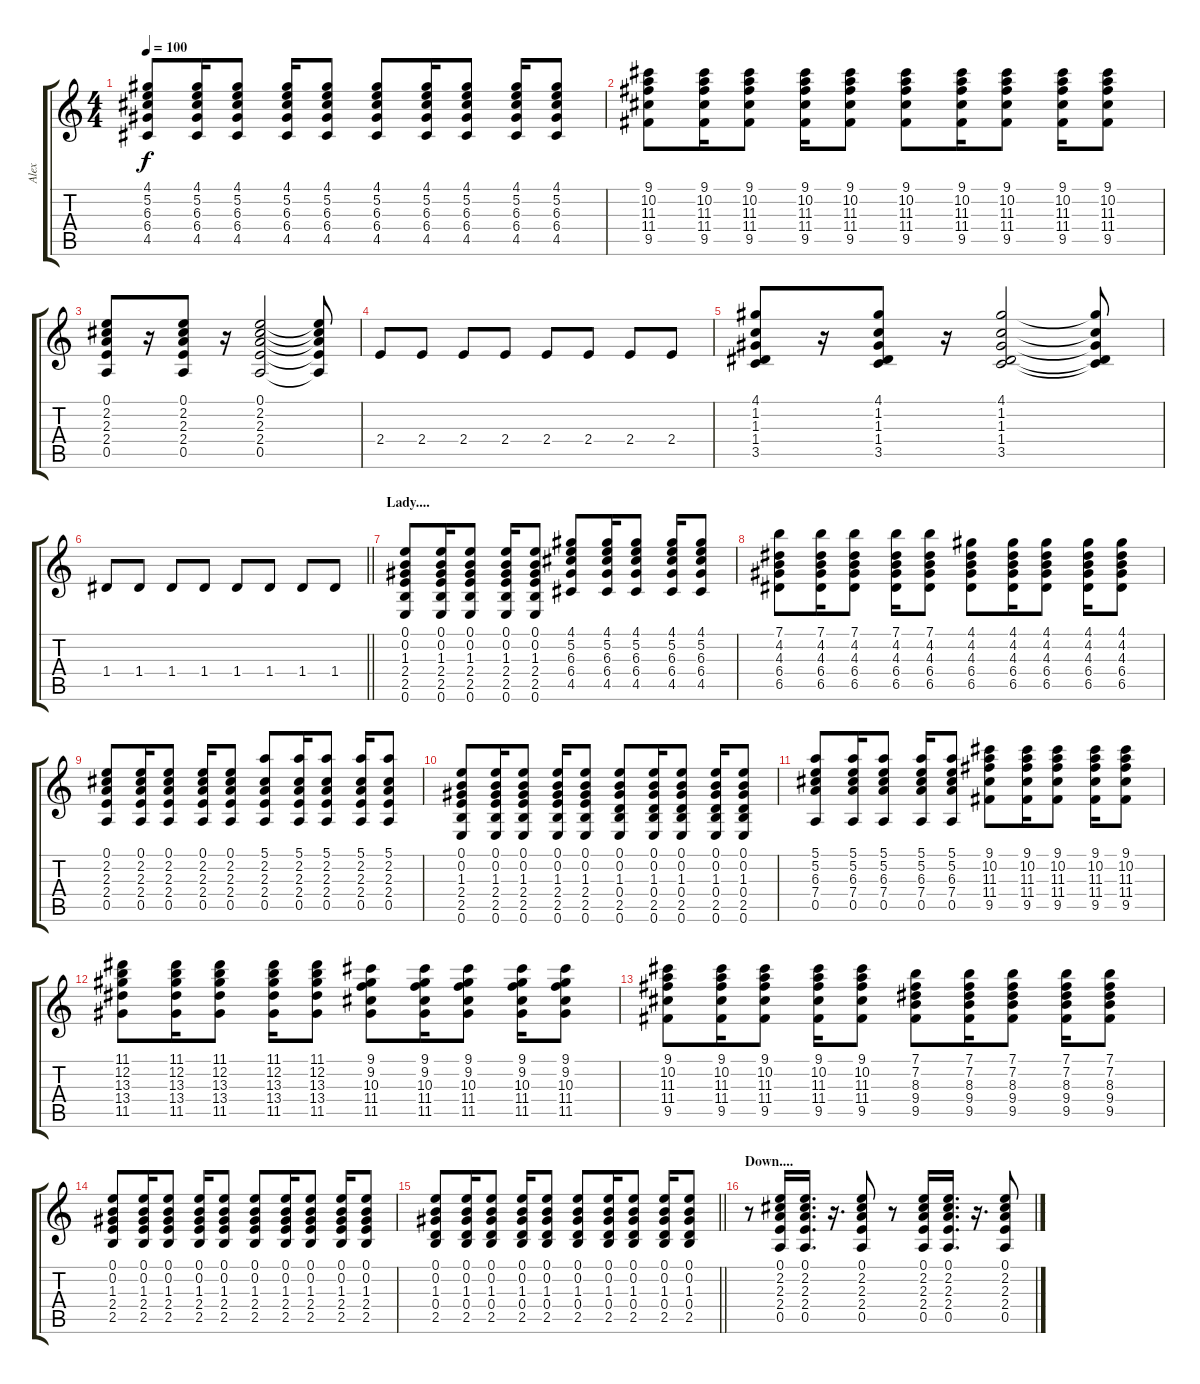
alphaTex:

\track ("Alex" "Alex") {instrument electricguitarclean}
\staff {score tabs}
\tuning (E4 B3 G3 D3 A2 E2) {hide}
\ts (4 4)
\tempo 100
\clef g2
\ks c
(4.1 5.2 6.3 6.4 4.5).8{dy f} (4.1 5.2 6.3 6.4 4.5).16 (4.1 5.2 6.3 6.4 4.5).8 (4.1 5.2 6.3 6.4 4.5).16 (4.1 5.2 6.3 6.4 4.5).8 (4.1 5.2 6.3 6.4 4.5).8 (4.1 5.2 6.3 6.4 4.5).16 (4.1 5.2 6.3 6.4 4.5).8 (4.1 5.2 6.3 6.4 4.5).16 (4.1 5.2 6.3 6.4 4.5).8 |
(9.1 10.2 11.3 11.4 9.5).8 (9.1 10.2 11.3 11.4 9.5).16 (9.1 10.2 11.3 11.4 9.5).8 (9.1 10.2 11.3 11.4 9.5).16 (9.1 10.2 11.3 11.4 9.5).8 (9.1 10.2 11.3 11.4 9.5).8 (9.1 10.2 11.3 11.4 9.5).16 (9.1 10.2 11.3 11.4 9.5).8 (9.1 10.2 11.3 11.4 9.5).16 (9.1 10.2 11.3 11.4 9.5).8 |
(0.1 2.2 2.3 2.4 0.5).8 r.16 (0.1 2.2 2.3 2.4 0.5).8 r.16 (0.1 2.2 2.3 2.4 0.5).2 (0.1{t} 2.2{t} 2.3{t} 2.4{t} 0.5{t}).8 |
2.4.8 2.4.8 2.4.8 2.4.8 2.4.8 2.4.8 2.4.8 2.4.8 |
(4.1 1.2 1.3 1.4 3.5).8 r.16 (4.1 1.2 1.3 1.4 3.5).8 r.16 (4.1 1.2 1.3 1.4 3.5).2 (4.1{t} 1.2{t} 1.3{t} 1.4{t} 3.5{t}).8 |
\barLineRight lightlight
1.4.8 1.4.8 1.4.8 1.4.8 1.4.8 1.4.8 1.4.8 1.4.8 |
\section ("" "Lady....")
(0.1 0.2 1.3 2.4 2.5 0.6).8 (0.1 0.2 1.3 2.4 2.5 0.6).16 (0.1 0.2 1.3 2.4 2.5 0.6).8 (0.1 0.2 1.3 2.4 2.5 0.6).16 (0.1 0.2 1.3 2.4 2.5 0.6).8 (4.1 5.2 6.3 6.4 4.5).8 (4.1 5.2 6.3 6.4 4.5).16 (4.1 5.2 6.3 6.4 4.5).8 (4.1 5.2 6.3 6.4 4.5).16 (4.1 5.2 6.3 6.4 4.5).8 |
(7.1 4.2 4.3 6.4 6.5).8 (7.1 4.2 4.3 6.4 6.5).16 (7.1 4.2 4.3 6.4 6.5).8 (7.1 4.2 4.3 6.4 6.5).16 (7.1 4.2 4.3 6.4 6.5).8 (4.1 4.2 4.3 6.4 6.5).8 (4.1 4.2 4.3 6.4 6.5).16 (4.1 4.2 4.3 6.4 6.5).8 (4.1 4.2 4.3 6.4 6.5).16 (4.1 4.2 4.3 6.4 6.5).8 |
(0.1 2.2 2.3 2.4 0.5).8 (0.1 2.2 2.3 2.4 0.5).16 (0.1 2.2 2.3 2.4 0.5).8 (0.1 2.2 2.3 2.4 0.5).16 (0.1 2.2 2.3 2.4 0.5).8 (5.1 2.2 2.3 2.4 0.5).8 (5.1 2.2 2.3 2.4 0.5).16 (5.1 2.2 2.3 2.4 0.5).8 (5.1 2.2 2.3 2.4 0.5).16 (5.1 2.2 2.3 2.4 0.5).8 |
(0.1 0.2 1.3 2.4 2.5 0.6).8 (0.1 0.2 1.3 2.4 2.5 0.6).16 (0.1 0.2 1.3 2.4 2.5 0.6).8 (0.1 0.2 1.3 2.4 2.5 0.6).16 (0.1 0.2 1.3 2.4 2.5 0.6).8 (0.1 0.2 1.3 0.4 2.5 0.6).8 (0.1 0.2 1.3 0.4 2.5 0.6).16 (0.1 0.2 1.3 0.4 2.5 0.6).8 (0.1 0.2 1.3 0.4 2.5 0.6).16 (0.1 0.2 1.3 0.4 2.5 0.6).8 |
(5.1 5.2 6.3 7.4 0.5).8 (5.1 5.2 6.3 7.4 0.5).16 (5.1 5.2 6.3 7.4 0.5).8 (5.1 5.2 6.3 7.4 0.5).16 (5.1 5.2 6.3 7.4 0.5).8 (9.1 10.2 11.3 11.4 9.5).8 (9.1 10.2 11.3 11.4 9.5).16 (9.1 10.2 11.3 11.4 9.5).8 (9.1 10.2 11.3 11.4 9.5).16 (9.1 10.2 11.3 11.4 9.5).8 |
(11.1 12.2 13.3 13.4 11.5).8 (11.1 12.2 13.3 13.4 11.5).16 (11.1 12.2 13.3 13.4 11.5).8 (11.1 12.2 13.3 13.4 11.5).16 (11.1 12.2 13.3 13.4 11.5).8 (9.1 9.2 10.3 11.4 11.5).8 (9.1 9.2 10.3 11.4 11.5).16 (9.1 9.2 10.3 11.4 11.5).8 (9.1 9.2 10.3 11.4 11.5).16 (9.1 9.2 10.3 11.4 11.5).8 |
(9.1 10.2 11.3 11.4 9.5).8 (9.1 10.2 11.3 11.4 9.5).16 (9.1 10.2 11.3 11.4 9.5).8 (9.1 10.2 11.3 11.4 9.5).16 (9.1 10.2 11.3 11.4 9.5).8 (7.1 7.2 8.3 9.4 9.5).8 (7.1 7.2 8.3 9.4 9.5).16 (7.1 7.2 8.3 9.4 9.5).8 (7.1 7.2 8.3 9.4 9.5).16 (7.1 7.2 8.3 9.4 9.5).8 |
(0.1 0.2 1.3 2.4 2.5).8 (0.1 0.2 1.3 2.4 2.5).16 (0.1 0.2 1.3 2.4 2.5).8 (0.1 0.2 1.3 2.4 2.5).16 (0.1 0.2 1.3 2.4 2.5).8 (0.1 0.2 1.3 2.4 2.5).8 (0.1 0.2 1.3 2.4 2.5).16 (0.1 0.2 1.3 2.4 2.5).8 (0.1 0.2 1.3 2.4 2.5).16 (0.1 0.2 1.3 2.4 2.5).8 |
\barLineRight lightlight
(0.1 0.2 1.3 0.4 2.5).8 (0.1 0.2 1.3 0.4 2.5).16 (0.1 0.2 1.3 0.4 2.5).8 (0.1 0.2 1.3 0.4 2.5).16 (0.1 0.2 1.3 0.4 2.5).8 (0.1 0.2 1.3 0.4 2.5).8 (0.1 0.2 1.3 0.4 2.5).16 (0.1 0.2 1.3 0.4 2.5).8 (0.1 0.2 1.3 0.4 2.5).16 (0.1 0.2 1.3 0.4 2.5).8 |
\section ("" "Down....")
r.8 (0.1 2.2 2.3 2.4 0.5).16 (0.1 2.2 2.3 2.4 0.5).16{d} r.16{d} (0.1 2.2 2.3 2.4 0.5).8 r.8 (0.1 2.2 2.3 2.4 0.5).16 (0.1 2.2 2.3 2.4 0.5).16{d} r.16{d} (0.1 2.2 2.3 2.4 0.5).8
